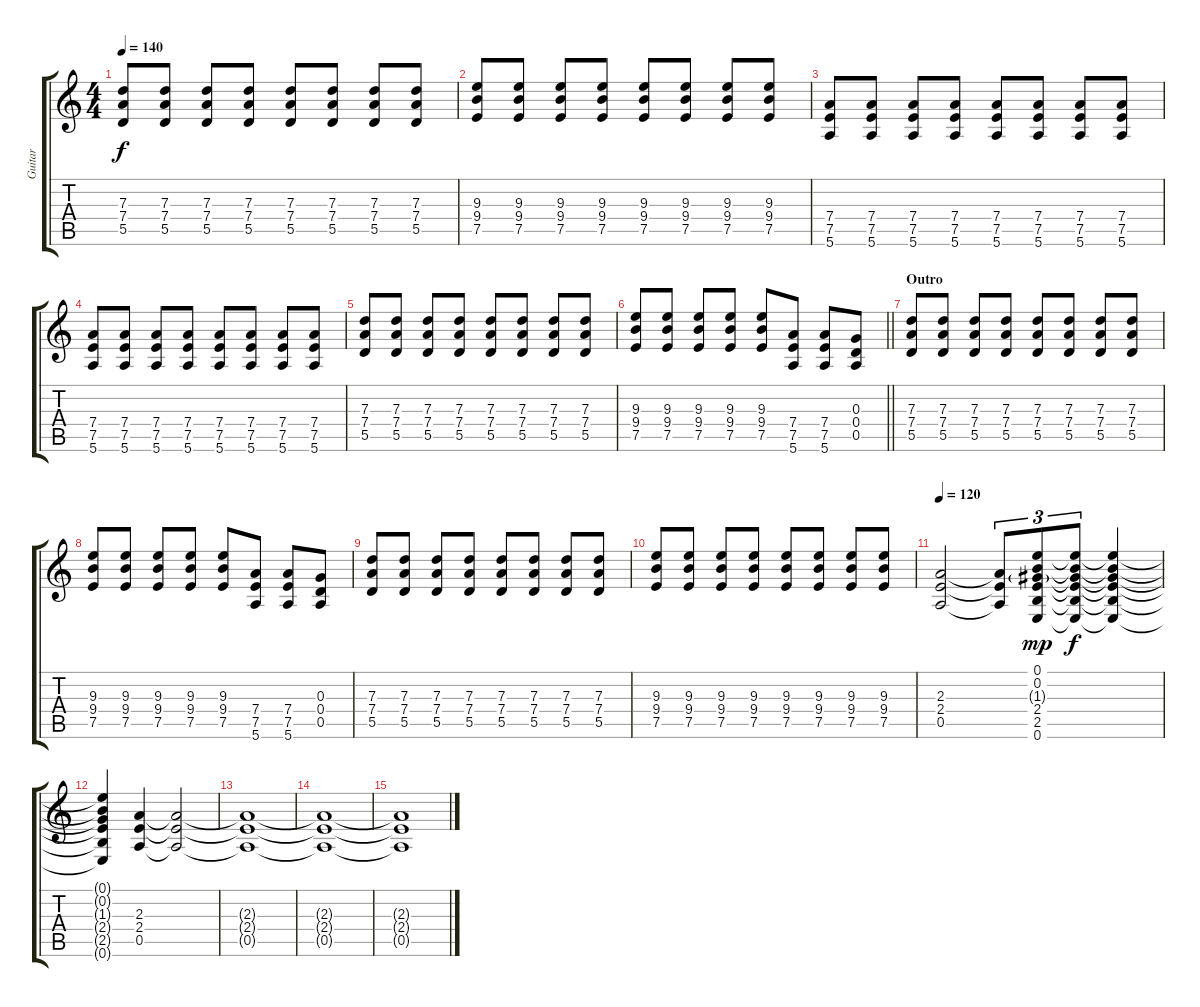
\track ("Guitar" "Guitar") {instrument distortionguitar}
\staff {score tabs}
\tuning (E4 B3 G3 D3 A2 E2) {hide}
\ts (4 4)
\tempo 140
\clef g2
\ks c
(7.3 7.4 5.5).8{dy f} (7.3 7.4 5.5).8 (7.3 7.4 5.5).8 (7.3 7.4 5.5).8 (7.3 7.4 5.5).8 (7.3 7.4 5.5).8 (7.3 7.4 5.5).8 (7.3 7.4 5.5).8 |
(9.3 9.4 7.5).8 (9.3 9.4 7.5).8 (9.3 9.4 7.5).8 (9.3 9.4 7.5).8 (9.3 9.4 7.5).8 (9.3 9.4 7.5).8 (9.3 9.4 7.5).8 (9.3 9.4 7.5).8 |
(7.4 7.5 5.6).8 (7.4 7.5 5.6).8 (7.4 7.5 5.6).8 (7.4 7.5 5.6).8 (7.4 7.5 5.6).8 (7.4 7.5 5.6).8 (7.4 7.5 5.6).8 (7.4 7.5 5.6).8 |
(7.4 7.5 5.6).8 (7.4 7.5 5.6).8 (7.4 7.5 5.6).8 (7.4 7.5 5.6).8 (7.4 7.5 5.6).8 (7.4 7.5 5.6).8 (7.4 7.5 5.6).8 (7.4 7.5 5.6).8 |
(7.3 7.4 5.5).8 (7.3 7.4 5.5).8 (7.3 7.4 5.5).8 (7.3 7.4 5.5).8 (7.3 7.4 5.5).8 (7.3 7.4 5.5).8 (7.3 7.4 5.5).8 (7.3 7.4 5.5).8 |
\barLineRight lightlight
(9.3 9.4 7.5).8 (9.3 9.4 7.5).8 (9.3 9.4 7.5).8 (9.3 9.4 7.5).8 (9.3 9.4 7.5).8 (7.4 7.5 5.6).8 (7.4 7.5 5.6).8 (0.3 0.4 0.5).8 |
\section ("" "Outro")
(7.3 7.4 5.5).8 (7.3 7.4 5.5).8 (7.3 7.4 5.5).8 (7.3 7.4 5.5).8 (7.3 7.4 5.5).8 (7.3 7.4 5.5).8 (7.3 7.4 5.5).8 (7.3 7.4 5.5).8 |
(9.3 9.4 7.5).8 (9.3 9.4 7.5).8 (9.3 9.4 7.5).8 (9.3 9.4 7.5).8 (9.3 9.4 7.5).8 (7.4 7.5 5.6).8 (7.4 7.5 5.6).8 (0.3 0.4 0.5).8 |
(7.3 7.4 5.5).8 (7.3 7.4 5.5).8 (7.3 7.4 5.5).8 (7.3 7.4 5.5).8 (7.3 7.4 5.5).8 (7.3 7.4 5.5).8 (7.3 7.4 5.5).8 (7.3 7.4 5.5).8 |
(9.3 9.4 7.5).8 (9.3 9.4 7.5).8 (9.3 9.4 7.5).8 (9.3 9.4 7.5).8 (9.3 9.4 7.5).8 (9.3 9.4 7.5).8 (9.3 9.4 7.5).8 (9.3 9.4 7.5).8 |
\tempo 120
(2.3 2.4 0.5).2 (2.3{t} 2.4{t} 0.5{t}).8{tu (3 2)} (0.1 0.2 1.3{g} 2.4 2.5 0.6).8{tu (3 2) dy mp} (0.1{t} 0.2{t} 1.3{t} 2.4{t} 2.5{t} 0.6{t}).8{tu (3 2) dy f} (0.1{t} 0.2{t} 1.3{t} 2.4{t} 2.5{t} 0.6{t}).4 |
(0.1{t} 0.2{t} 1.3{t} 2.4{t} 2.5{t} 0.6{t}).4 (2.3 2.4 0.5).4{volume 0} (2.3{t} 2.4{t} 0.5{t}).2 |
(2.3{t} 2.4{t} 0.5{t}).1 |
(2.3{t} 2.4{t} 0.5{t}).1 |
(2.3{t} 2.4{t} 0.5{t}).1
